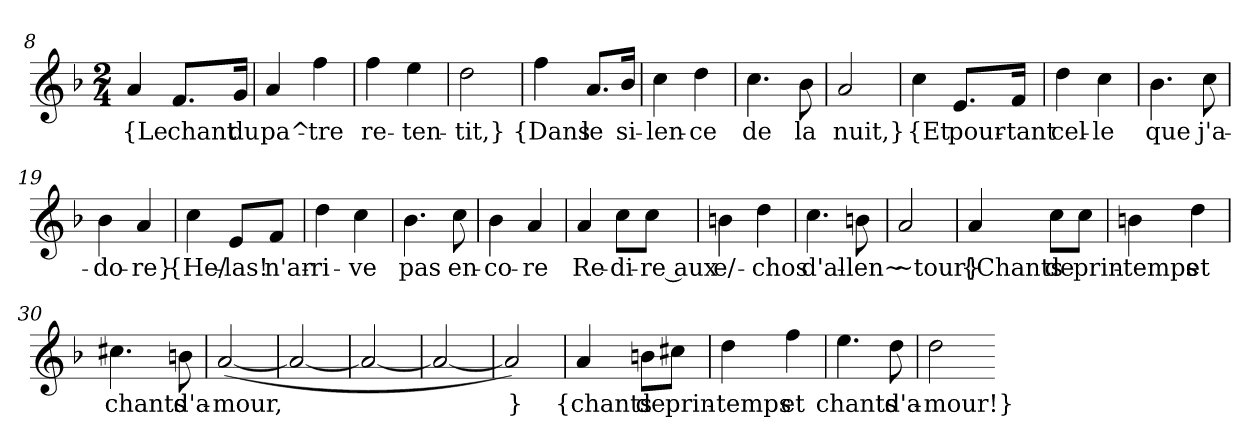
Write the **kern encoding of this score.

**kern	**text
*part1	*part1
*staff1	*staff1
*clefG2	*
*k[b-]	*
*M2/4	*
=8	=8
4a	{Le
8.f/L	chant
16g/Jk	du
=9	=9
4a	pa^-
4ff	-tre
=10	=10
4ff	re-
4ee	-ten-
=11	=11
2dd	-tit,}
=12	=12
4ff	{Dans
8.a/L	le
16b-/Jk	si-
=13	=13
4cc	-len-
4dd	-ce
=14	=14
4.cc	de
8b-	la
=15	=15
2a	nuit,}
=16	=16
4cc	{Et
8.e/L	pour-
16f/Jk	-tant
=17	=17
4dd	cel-
4cc	-le
=18	=18
4.b-	que
8cc	j'a-
=19	=19
4b-	-do-
4a	-re}
=20	=20
4cc	{He/-
8e/L	-las!
8f/J	n'ar-
=21	=21
4dd	-ri-
4cc	-ve
=22	=22
4.b-	pas
8cc	en-
=23	=23
4b-	-co-
4a	-re
=24	=24
4a	Re-
8cc\L	-di-
8cc\J	-re aux
=25	=25
4bn	e/-
4dd	-chos
=26	=26
4.cc	d'al-
8bn	-len~
=27	=27
2a	~tour}
=28	=28
4a	{Chants
8cc\L	de
8cc\J	prin-
=29	=29
4bn	-temps
4dd	et
=30	=30
4.cc#X	chants
8bn	d'a-
=31	=31
([2a	-mour,
=32	=32
2a_	.
=33	=33
2a_	.
=34	=34
2a_	.
=35	=35
2a])	}
=36	=36
4a	{chants
8bn\L	de
8cc#X\J	prin-
=37	=37
4dd	-temps
4ff	et
=38	=38
4.ee	chants
8dd	d'a-
=39	=39
2dd	-mour!}
=-	=-
*-	*-
